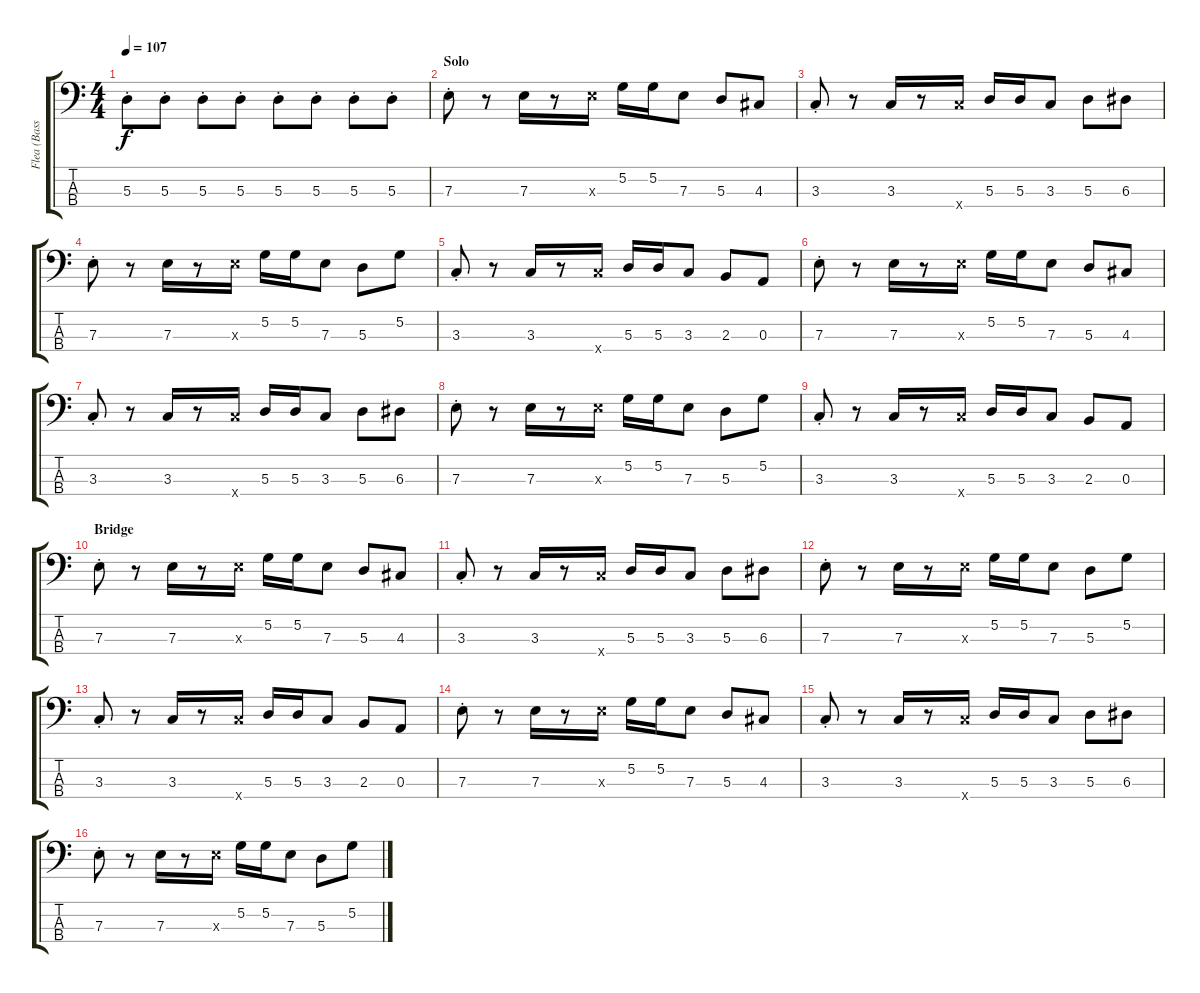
\track ("Flea (Bass)" "Flea (Bass") {instrument electricbassfinger}
\staff {score tabs}
\tuning (G2 D2 A1 E1) {hide}
\ts (4 4)
\tempo 107
\clef f4
\ks c
5.3{st}.8{dy f} 5.3{st}.8 5.3{st}.8 5.3{st}.8 5.3{st}.8 5.3{st}.8 5.3{st}.8 5.3{st}.8 |
\section ("" "Solo")
7.3{st}.8 r.8 7.3.16 r.8 7.3{x}.16 5.2.16 5.2.16 7.3.8 5.3.8 4.3.8 |
3.3{st}.8 r.8 3.3.16 r.8 8.4{x}.16 5.3.16 5.3.16 3.3.8 5.3.8 6.3.8 |
7.3{st}.8 r.8 7.3.16 r.8 7.3{x}.16 5.2.16 5.2.16 7.3.8 5.3.8 5.2.8 |
3.3{st}.8 r.8 3.3.16 r.8 8.4{x}.16 5.3.16 5.3.16 3.3.8 2.3.8 0.3.8 |
7.3{st}.8 r.8 7.3.16 r.8 7.3{x}.16 5.2.16 5.2.16 7.3.8 5.3.8 4.3.8 |
3.3{st}.8 r.8 3.3.16 r.8 8.4{x}.16 5.3.16 5.3.16 3.3.8 5.3.8 6.3.8 |
7.3{st}.8 r.8 7.3.16 r.8 7.3{x}.16 5.2.16 5.2.16 7.3.8 5.3.8 5.2.8 |
3.3{st}.8 r.8 3.3.16 r.8 8.4{x}.16 5.3.16 5.3.16 3.3.8 2.3.8 0.3.8 |
\section ("" "Bridge")
7.3{st}.8 r.8 7.3.16 r.8 7.3{x}.16 5.2.16 5.2.16 7.3.8 5.3.8 4.3.8 |
3.3{st}.8 r.8 3.3.16 r.8 8.4{x}.16 5.3.16 5.3.16 3.3.8 5.3.8 6.3.8 |
7.3{st}.8 r.8 7.3.16 r.8 7.3{x}.16 5.2.16 5.2.16 7.3.8 5.3.8 5.2.8 |
3.3{st}.8 r.8 3.3.16 r.8 8.4{x}.16 5.3.16 5.3.16 3.3.8 2.3.8 0.3.8 |
7.3{st}.8 r.8 7.3.16 r.8 7.3{x}.16 5.2.16 5.2.16 7.3.8 5.3.8 4.3.8 |
3.3{st}.8 r.8 3.3.16 r.8 8.4{x}.16 5.3.16 5.3.16 3.3.8 5.3.8 6.3.8 |
7.3{st}.8 r.8 7.3.16 r.8 7.3{x}.16 5.2.16 5.2.16 7.3.8 5.3.8 5.2.8
